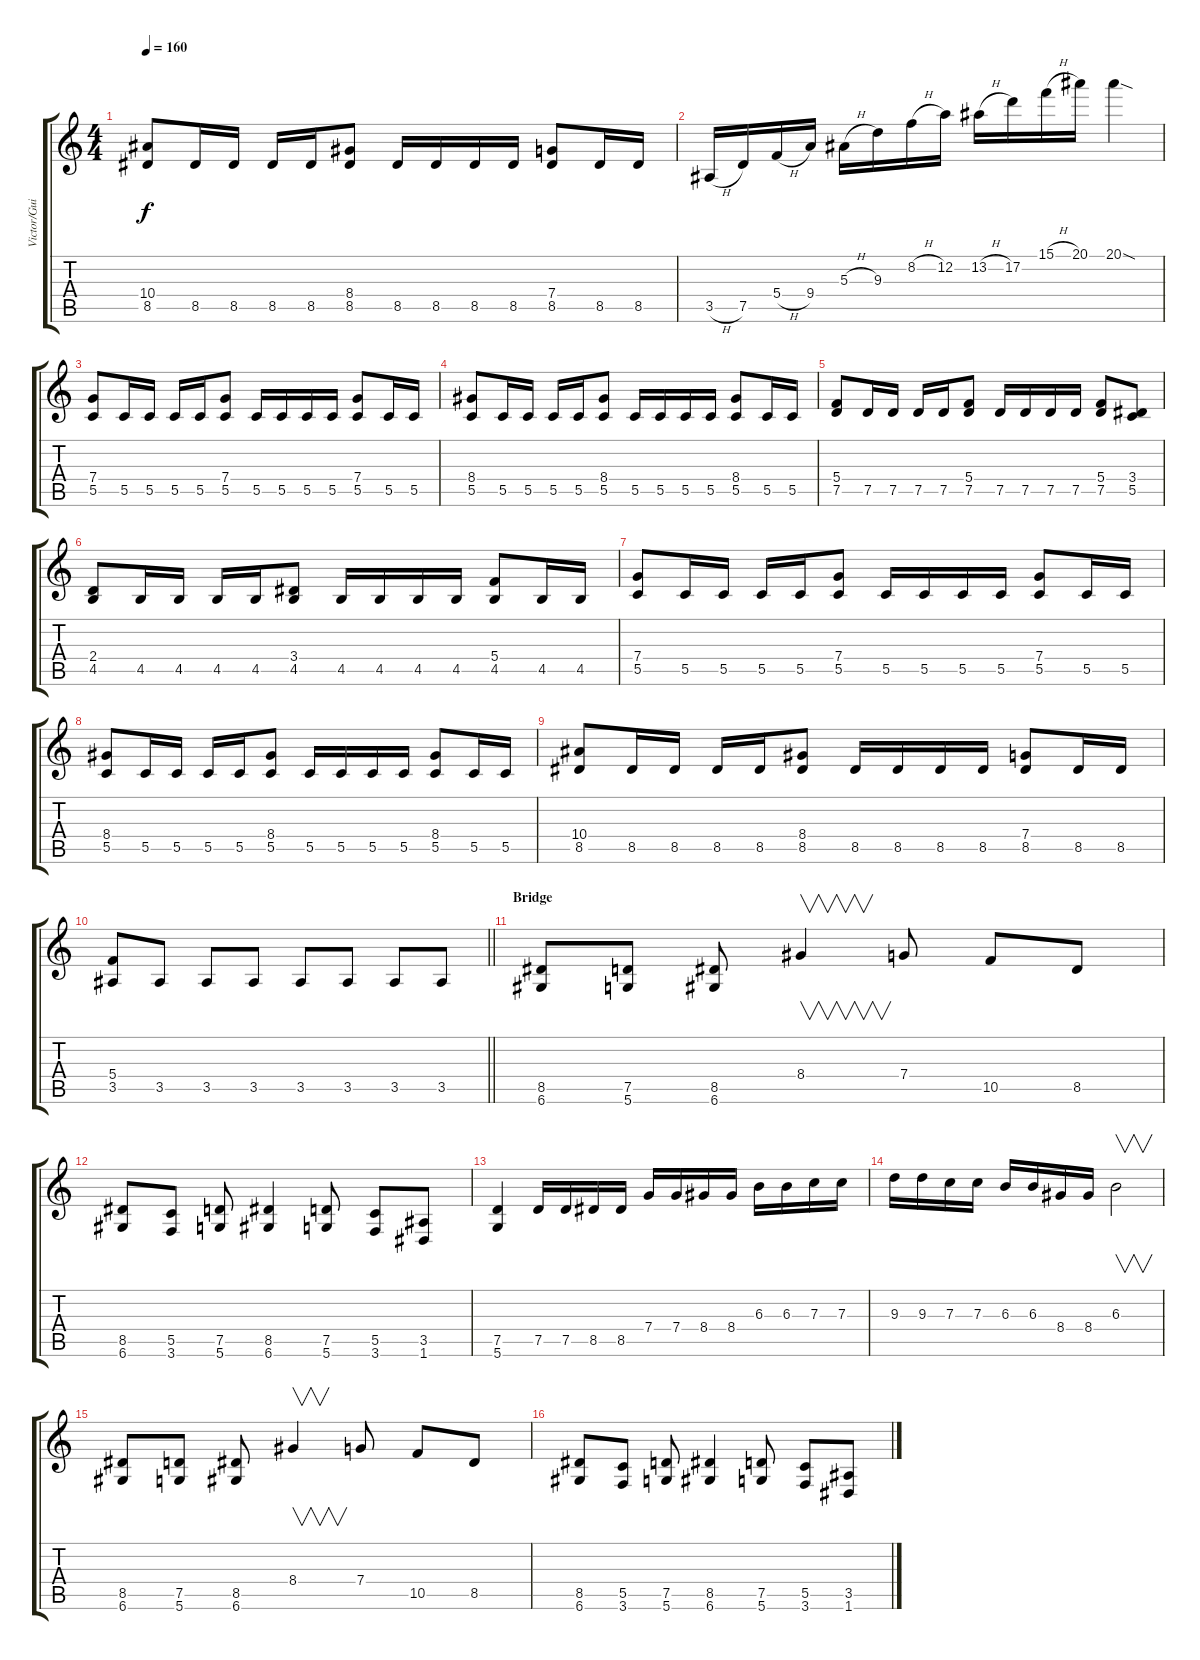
\track ("Victor/Guitar I" "Victor/Gui") {instrument distortionguitar}
\staff {score tabs}
\tuning (D4 A3 F3 C3 G2 D2) {hide}
\ts (4 4)
\tempo 160
\clef g2
\ks c
(10.4 8.5).8{dy f} 8.5.16 8.5.16 8.5.16 8.5.16 (8.4 8.5).8 8.5.16 8.5.16 8.5.16 8.5.16 (7.4 8.5).8 8.5.16 8.5.16 |
3.5{h}.16 7.5.16 5.4{h}.16 9.4.16 5.3{h}.16 9.3.16 8.2{h}.16 12.2.16 13.2{h}.16 17.2.16 15.1{h}.16 20.1.16 20.1{sod}.4 |
(7.4 5.5).8 5.5.16 5.5.16 5.5.16 5.5.16 (7.4 5.5).8 5.5.16 5.5.16 5.5.16 5.5.16 (7.4 5.5).8 5.5.16 5.5.16 |
(8.4 5.5).8 5.5.16 5.5.16 5.5.16 5.5.16 (8.4 5.5).8 5.5.16 5.5.16 5.5.16 5.5.16 (8.4 5.5).8 5.5.16 5.5.16 |
(5.4 7.5).8 7.5.16 7.5.16 7.5.16 7.5.16 (5.4 7.5).8 7.5.16 7.5.16 7.5.16 7.5.16 (5.4 7.5).8 (3.4 5.5).8 |
(2.4 4.5).8 4.5.16 4.5.16 4.5.16 4.5.16 (3.4 4.5).8 4.5.16 4.5.16 4.5.16 4.5.16 (5.4 4.5).8 4.5.16 4.5.16 |
(7.4 5.5).8 5.5.16 5.5.16 5.5.16 5.5.16 (7.4 5.5).8 5.5.16 5.5.16 5.5.16 5.5.16 (7.4 5.5).8 5.5.16 5.5.16 |
(8.4 5.5).8 5.5.16 5.5.16 5.5.16 5.5.16 (8.4 5.5).8 5.5.16 5.5.16 5.5.16 5.5.16 (8.4 5.5).8 5.5.16 5.5.16 |
(10.4 8.5).8 8.5.16 8.5.16 8.5.16 8.5.16 (8.4 8.5).8 8.5.16 8.5.16 8.5.16 8.5.16 (7.4 8.5).8 8.5.16 8.5.16 |
\barLineRight lightlight
(5.4 3.5).8 3.5.8 3.5.8 3.5.8 3.5.8 3.5.8 3.5.8 3.5.8 |
\section ("" "Bridge")
(8.5 6.6).8 (7.5 5.6).8 (8.5 6.6).8 8.4.4{v} 7.4.8 10.5.8 8.5.8 |
(8.5 6.6).8 (5.5 3.6).8 (7.5 5.6).8 (8.5 6.6).4 (7.5 5.6).8 (5.5 3.6).8 (3.5 1.6).8 |
(7.5 5.6).4 7.5.16 7.5.16 8.5.16 8.5.16 7.4.16 7.4.16 8.4.16 8.4.16 6.3.16 6.3.16 7.3.16 7.3.16 |
9.3.16 9.3.16 7.3.16 7.3.16 6.3.16 6.3.16 8.4.16 8.4.16 6.3.2{v instrument guitarharmonics} |
(8.5 6.6).8{instrument distortionguitar} (7.5 5.6).8 (8.5 6.6).8 8.4.4{v} 7.4.8 10.5.8 8.5.8 |
(8.5 6.6).8 (5.5 3.6).8 (7.5 5.6).8 (8.5 6.6).4 (7.5 5.6).8 (5.5 3.6).8 (3.5 1.6).8
